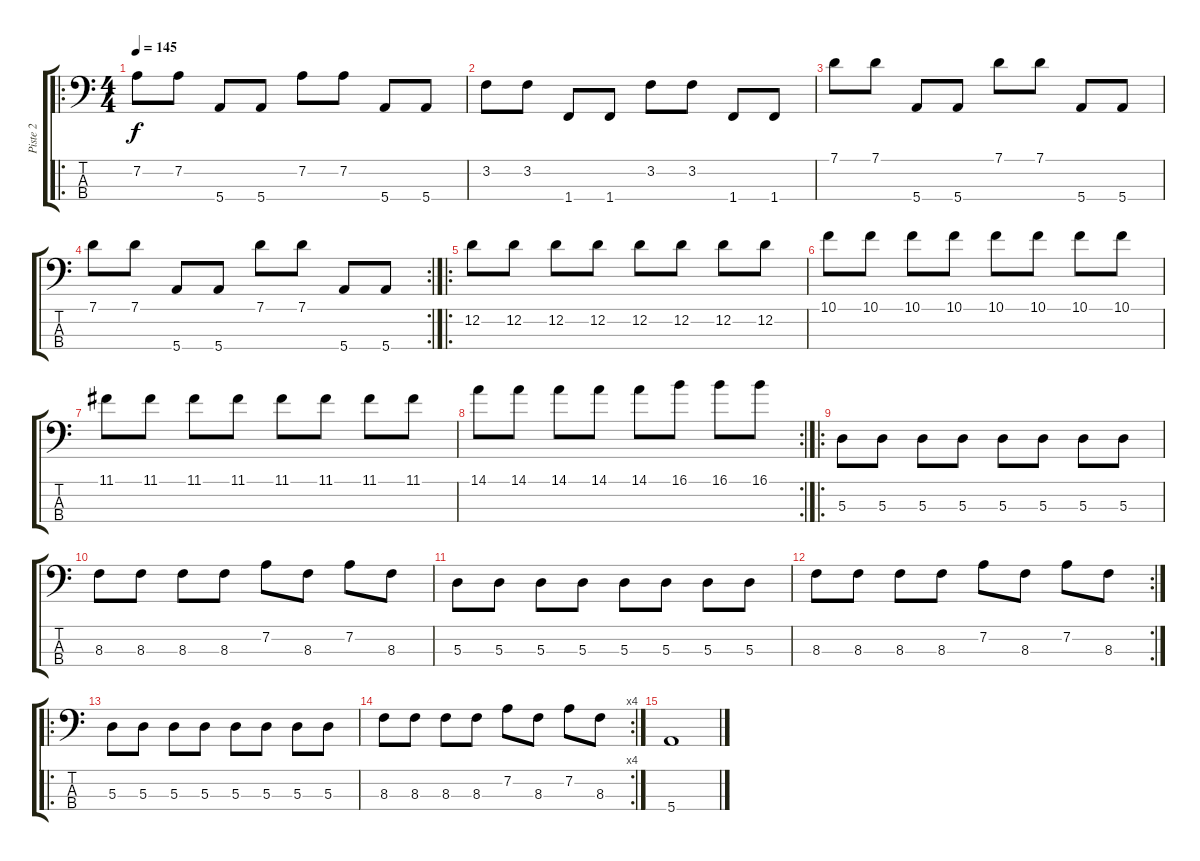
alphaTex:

\track ("Piste 2" "Piste 2") {instrument electricbassfinger}
\staff {score tabs}
\tuning (G2 D2 A1 E1) {hide}
\ro
\ts (4 4)
\tempo 145
\clef f4
\ks c
7.2.8{dy f} 7.2.8 5.4.8 5.4.8 7.2.8 7.2.8 5.4.8 5.4.8 |
3.2.8 3.2.8 1.4.8 1.4.8 3.2.8 3.2.8 1.4.8 1.4.8 |
7.1.8 7.1.8 5.4.8 5.4.8 7.1.8 7.1.8 5.4.8 5.4.8 |
\rc 2
7.1.8 7.1.8 5.4.8 5.4.8 7.1.8 7.1.8 5.4.8 5.4.8 |
\ro
12.2.8 12.2.8 12.2.8 12.2.8 12.2.8 12.2.8 12.2.8 12.2.8 |
10.1.8 10.1.8 10.1.8 10.1.8 10.1.8 10.1.8 10.1.8 10.1.8 |
11.1.8 11.1.8 11.1.8 11.1.8 11.1.8 11.1.8 11.1.8 11.1.8 |
\rc 2
14.1.8 14.1.8 14.1.8 14.1.8 14.1.8 16.1.8 16.1.8 16.1.8 |
\ro
5.3.8 5.3.8 5.3.8 5.3.8 5.3.8 5.3.8 5.3.8 5.3.8 |
8.3.8 8.3.8 8.3.8 8.3.8 7.2.8 8.3.8 7.2.8 8.3.8 |
5.3.8 5.3.8 5.3.8 5.3.8 5.3.8 5.3.8 5.3.8 5.3.8 |
\rc 2
8.3.8 8.3.8 8.3.8 8.3.8 7.2.8 8.3.8 7.2.8 8.3.8 |
\ro
5.3.8 5.3.8 5.3.8 5.3.8 5.3.8 5.3.8 5.3.8 5.3.8 |
\rc 4
8.3.8 8.3.8 8.3.8 8.3.8 7.2.8 8.3.8 7.2.8 8.3.8 |
5.4.1
